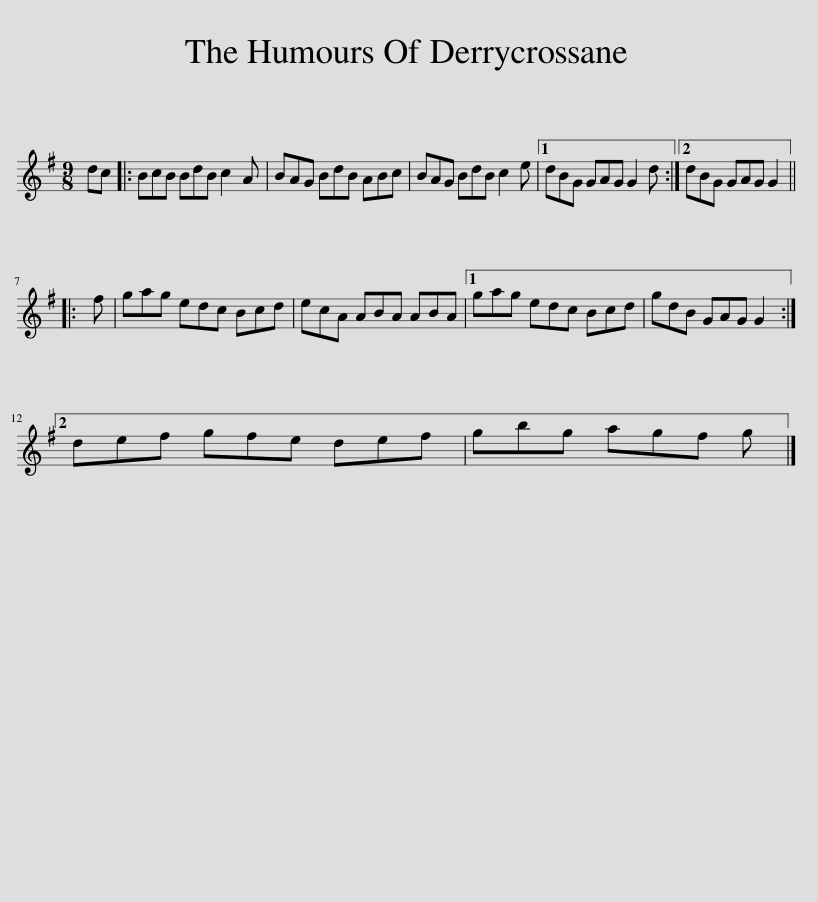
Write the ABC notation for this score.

X:1
L:1/8
M:9/8
I:linebreak $
K:G
V:1 treble
V:1
 dc |: BcB BdB c2 A | BAG BdB ABc | BAG BdB c2 e |1 dBG GAG G2 d :|2 %5
 dBG GAG G2 |:$ f | gag edc Bcd | ecA ABA ABA |1 gag edc Bcd | %10
 gdB GAG G2 :|2$ def gfe def | gbg agf g |] %13
